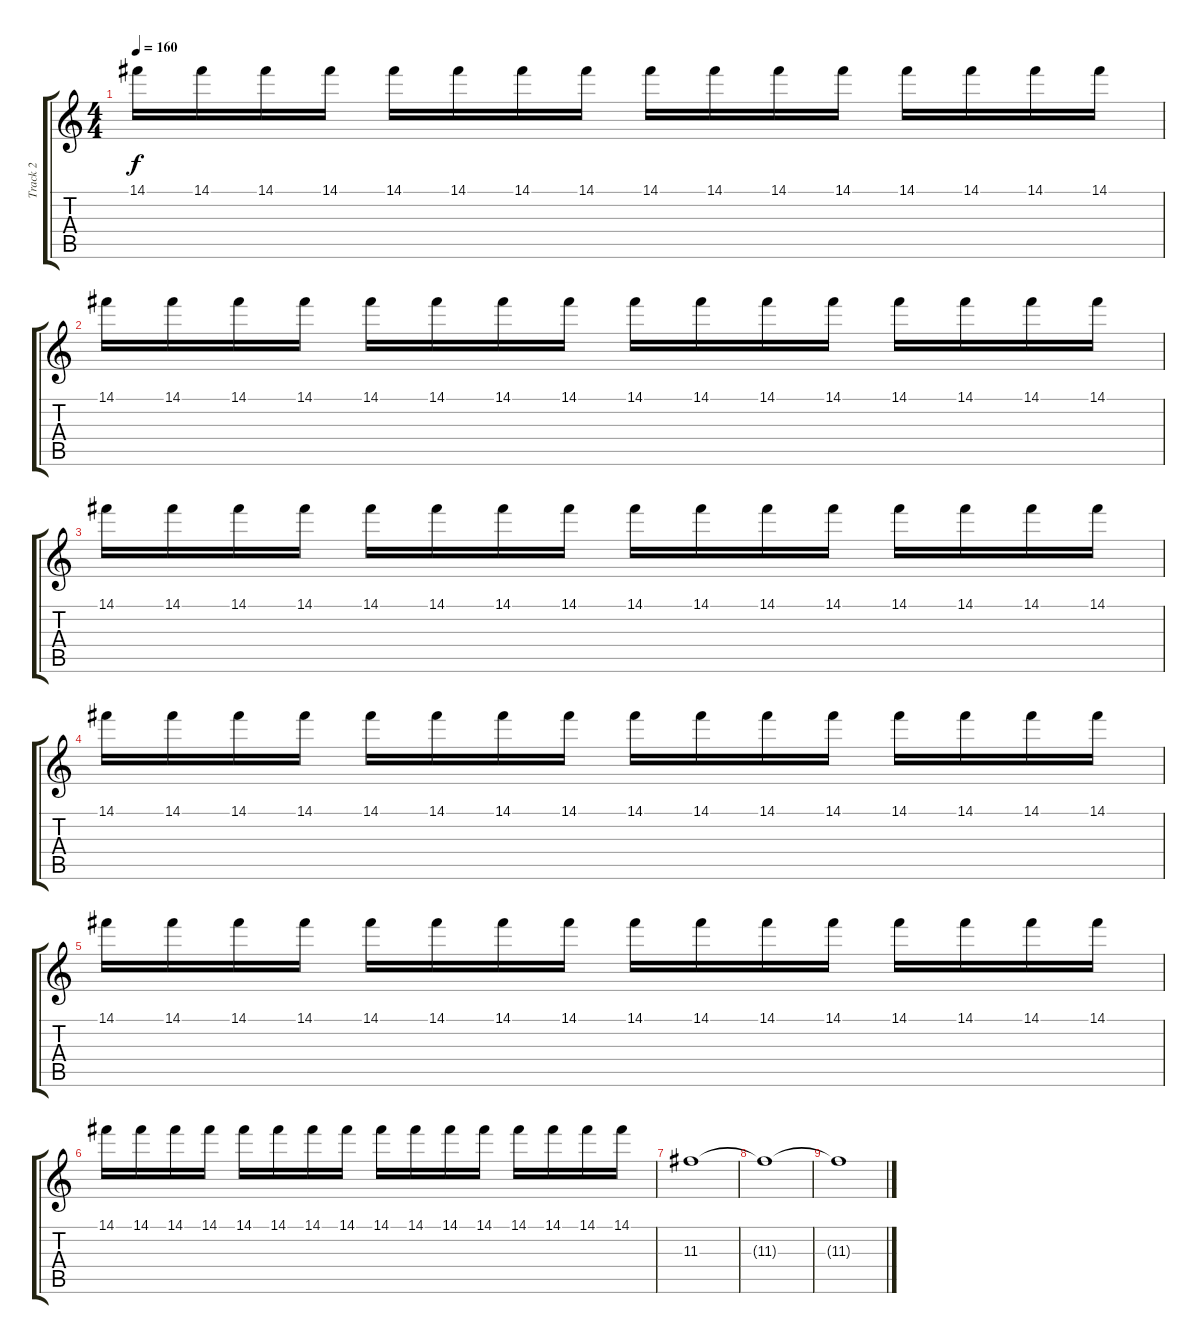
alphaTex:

\track ("Track 2" "Track 2") {instrument electricguitarjazz}
\staff {score tabs}
\tuning (E4 B3 G3 D3 A2 E2) {hide}
\ts (4 4)
\tempo 160
\clef g2
\ks c
14.1.16{dy f} 14.1.16 14.1.16 14.1.16 14.1.16 14.1.16 14.1.16 14.1.16 14.1.16 14.1.16 14.1.16 14.1.16 14.1.16 14.1.16 14.1.16 14.1.16 |
14.1.16 14.1.16 14.1.16 14.1.16 14.1.16 14.1.16 14.1.16 14.1.16 14.1.16 14.1.16 14.1.16 14.1.16 14.1.16 14.1.16 14.1.16 14.1.16 |
14.1.16 14.1.16 14.1.16 14.1.16 14.1.16 14.1.16 14.1.16 14.1.16 14.1.16 14.1.16 14.1.16 14.1.16 14.1.16 14.1.16 14.1.16 14.1.16 |
14.1.16 14.1.16 14.1.16 14.1.16 14.1.16 14.1.16 14.1.16 14.1.16 14.1.16 14.1.16 14.1.16 14.1.16 14.1.16 14.1.16 14.1.16 14.1.16 |
14.1.16 14.1.16 14.1.16 14.1.16 14.1.16 14.1.16 14.1.16 14.1.16 14.1.16 14.1.16 14.1.16 14.1.16 14.1.16 14.1.16 14.1.16 14.1.16 |
14.1.16 14.1.16 14.1.16 14.1.16 14.1.16 14.1.16 14.1.16 14.1.16 14.1.16 14.1.16 14.1.16 14.1.16 14.1.16 14.1.16 14.1.16 14.1.16 |
11.3.1 |
11.3{t}.1 |
11.3{t}.1
